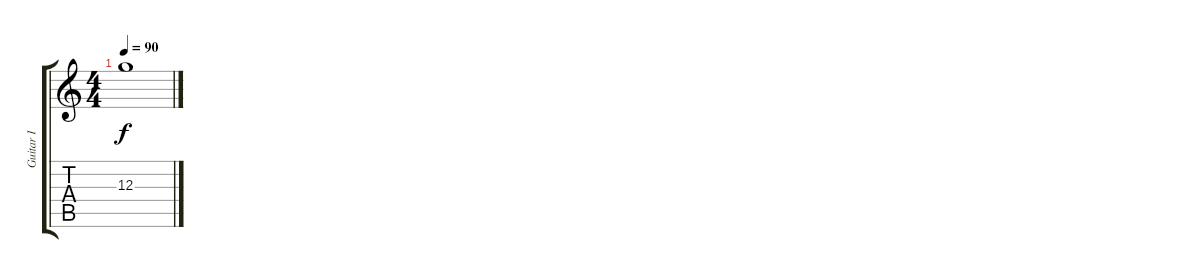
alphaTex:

\track ("Guitar I" "Guitar I") {instrument distortionguitar}
\staff {score tabs}
\tuning (E4 B3 G3 D3 A2 E2) {hide}
\ts (4 4)
\tempo 90
\clef g2
\ks c
12.3{t}.1{dy f}
